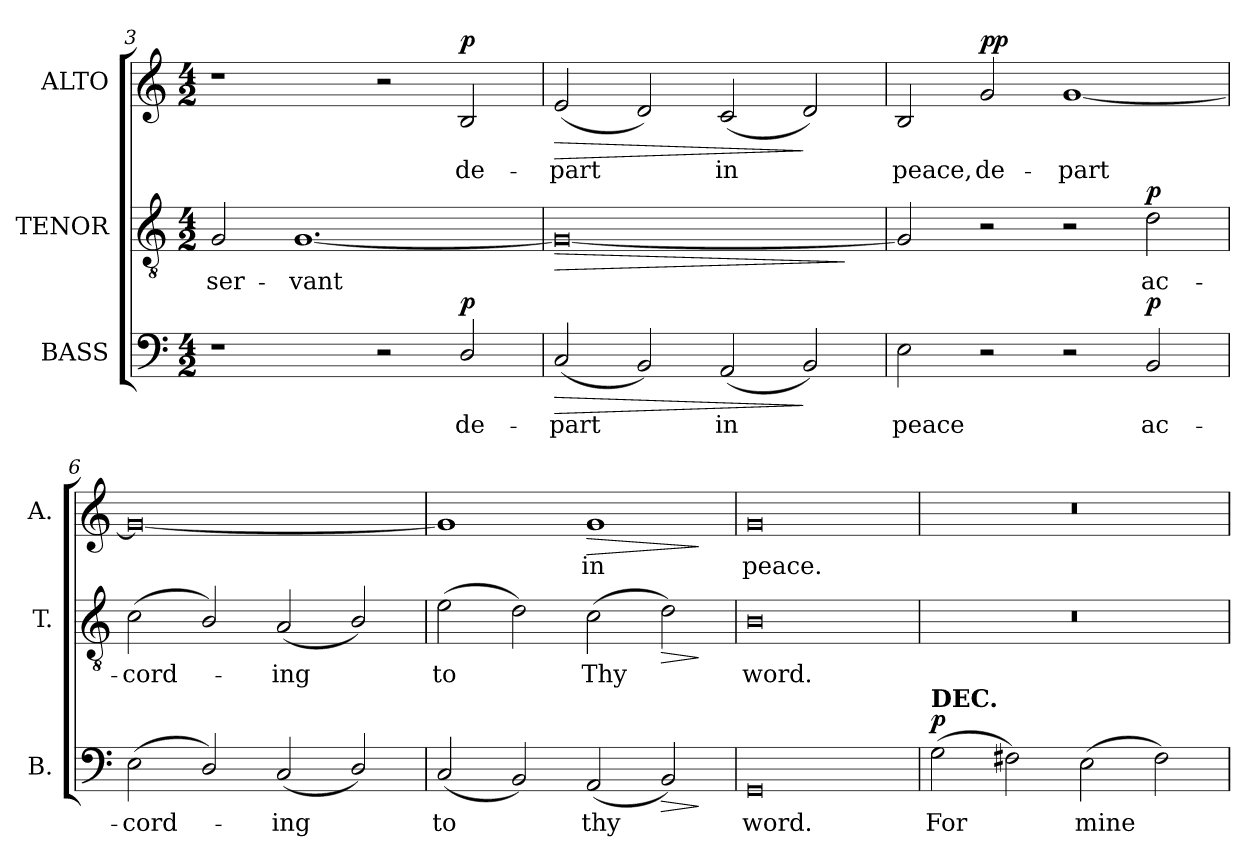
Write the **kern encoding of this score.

**kern	**text	**dynam	**kern	**text	**dynam	**kern	**text	**dynam
*part3	*part3	*part3	*part2	*part2	*part2	*part1	*part1	*part1
*staff3	*staff3	*staff3	*staff2	*staff2	*staff2	*staff1	*staff1	*staff1
*I"BASS	*	*	*I"TENOR	*	*	*I"ALTO	*	*
*I'B.	*	*	*I'T.	*	*	*I'A.	*	*
*clefF4	*	*	*clefGv2	*	*	*clefG2	*	*
*	*	*	*ITrd7c12	*	*	*	*	*
*k[]	*	*	*k[]	*	*	*k[]	*	*
*C:	*	*	*C:	*	*	*C:	*	*
*M4/2	*	*	*M4/2	*	*	*M4/2	*	*
=3	=3	=3	=3	=3	=3	=3	=3	=3
!	!	!	!	!LO:LY:b:color=#000000	!	!	!	!
1r	.	.	2GGi/	ser-	.	1r	.	.
!	!	!	!	!LO:LY:b:color=#000000	!	!	!	!
.	.	.	[1.GGi	-vant	.	.	.	.
2r	.	.	.	.	.	2r	.	.
!	!LO:LY:b:color=#000000	!	!	!	!	!	!	!
!	!	!	!	!	!	!	!LO:LY:b:color=#000000	!
2Di/	de-	p	.	.	.	2Bi/	de-	p
=4	=4	=4	=4	=4	=4	=4	=4	=4
!	!LO:LY:b:color=#000000	!LO:HP:b	!	!	!LO:HP:b	!	!	!
!	!	!	!	!	!	!	!LO:LY:b:color=#000000	!LO:HP:b
(2Ci/	-part	>	0GGi_	.	>	(2ei/	-part	>
2BBi/)	.	.	.	.	.	2di/)	.	.
!	!LO:LY:b:color=#000000	!	!	!	!	!	!	!
!	!	!	!	!	!	!	!LO:LY:b:color=#000000	!
(2AAi/	in	.	.	.	.	(2ci/	in	.
2BBi/)	.	]	.	.	.	2di/)	.	]
.	.	.	.	.	]	.	.	.
!!LO:LB:g=z
=5	=5	=5	=5	=5	=5	=5	=5	=5
!	!LO:LY:b:color=#000000	!	!	!	!	!	!	!
!	!	!	!	!	!	!	!LO:LY:b:color=#000000	!
2Ei\	peace	.	2GGi/]	.	.	2Bi/	peace,	.
!	!	!	!	!	!	!	!LO:LY:b:color=#000000	!
2r	.	.	2r	.	.	2gi/	de-	pp
!	!	!	!	!	!	!	!LO:LY:b:color=#000000	!
2r	.	.	2r	.	.	[1gi	-part	.
!	!LO:LY:b:color=#000000	!	!	!	!	!	!	!
!	!	!	!	!LO:LY:b:color=#000000	!	!	!	!
2BBi/	ac-	p	2Di\	ac-	p	.	.	.
=6	=6	=6	=6	=6	=6	=6	=6	=6
!	!LO:LY:b:color=#000000	!	!	!	!	!	!	!
!	!	!	!	!LO:LY:b:color=#000000	!	!	!	!
(2Ei\	-cord-	.	(2Ci\	-cord-	.	0gi_	.	.
2Di/)	.	.	2BBi/)	.	.	.	.	.
!	!LO:LY:b:color=#000000	!	!	!	!	!	!	!
!	!	!	!	!LO:LY:b:color=#000000	!	!	!	!
(2Ci/	-ing	.	(2AAi/	-ing	.	.	.	.
2Di/)	.	.	2BBi/)	.	.	.	.	.
=7	=7	=7	=7	=7	=7	=7	=7	=7
!	!LO:LY:b:color=#000000	!	!	!	!	!	!	!
!	!	!	!	!LO:LY:b:color=#000000	!	!	!	!
(2Ci/	to	.	(2Ei\	to	.	1gi]	.	.
2BBi/)	.	.	2Di\)	.	.	.	.	.
!	!LO:LY:b:color=#000000	!	!	!	!	!	!	!
!	!	!	!	!LO:LY:b:color=#000000	!	!	!	!
!	!	!	!	!	!	!	!LO:LY:b:color=#000000	!LO:HP:b
(2AAi/	thy	.	(2Ci\	Thy	.	1gi	in	>
!	!	!LO:HP:b	!	!	!LO:HP:b	!	!	!
2BBi/)	.	>	2Di\)	.	>	.	.	.
.	.	]	.	.	]	.	.	]
=8	=8	=8	=8	=8	=8	=8	=8	=8
!	!LO:LY:b:color=#000000	!	!	!	!	!	!	!
!	!	!	!	!LO:LY:b:color=#000000	!	!	!	!
!	!	!	!	!	!	!	!LO:LY:b:color=#000000	!
0GGi	word.	.	0BBi	word.	.	0gi	peace.	.
=9	=9	=9	=9	=9	=9	=9	=9	=9
!LO:TX:a:B:t=DEC.	!	!	!	!	!	!	!	!
!	!LO:LY:b:color=#000000	!	!LO:N:vis=1	!	!	!LO:N:vis=1	!	!
(2Gi\	For	p	0r	.	.	0r	.	.
2F#i\)	.	.	.	.	.	.	.	.
!	!LO:LY:b:color=#000000	!	!	!	!	!	!	!
(2Ei\	mine	.	.	.	.	.	.	.
2F#i\)	.	.	.	.	.	.	.	.
=	=	=	=	=	=	=	=	=
*-	*-	*-	*-	*-	*-	*-	*-	*-
